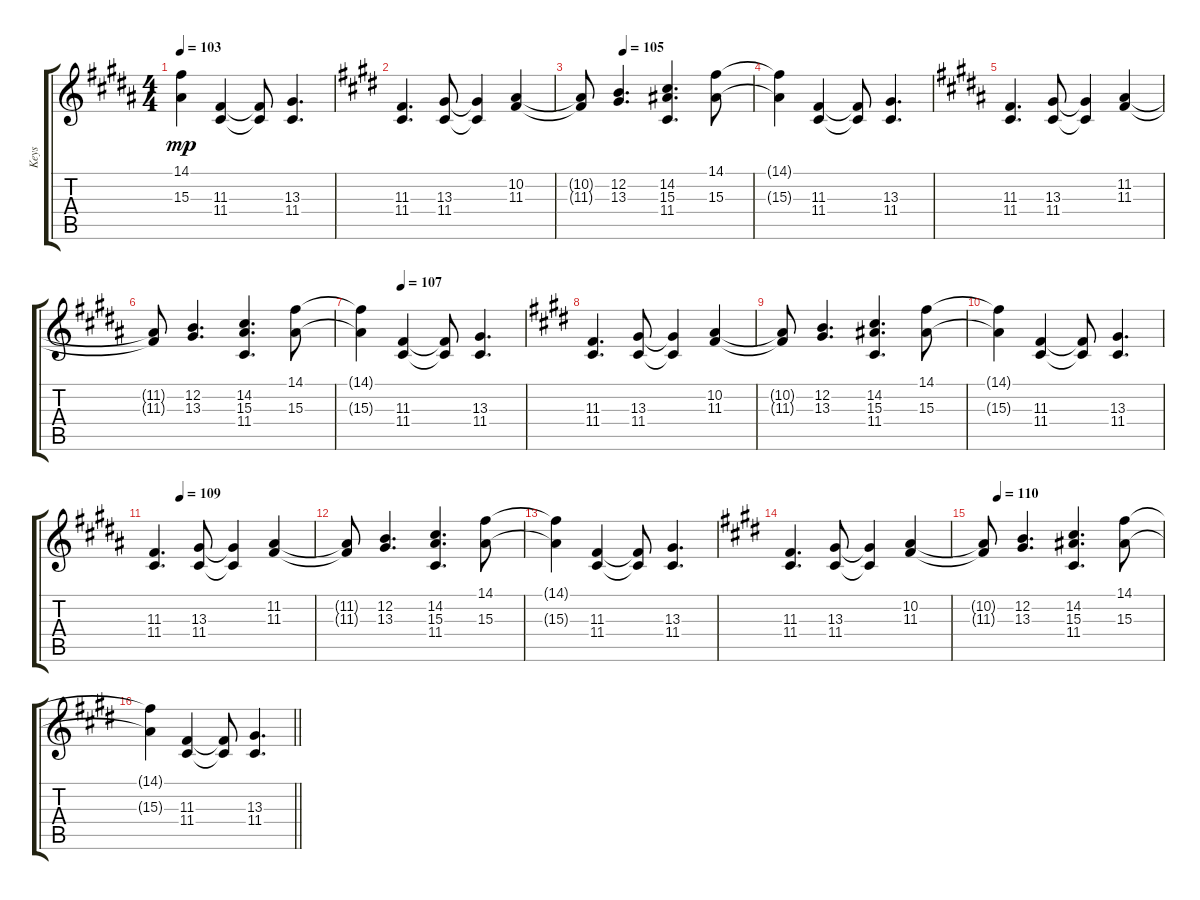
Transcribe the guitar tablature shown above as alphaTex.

\track ("Keys" "Keys") {instrument honkytonkpiano}
\staff {score tabs}
\tuning (E4 B3 G3 D3 A2 E2) {hide}
\ts (4 4)
\tempo 103
\clef g2
\ks b
(14.1{t} 15.3{t}).4{dy mp} (11.3 11.4).4 (11.3{t} 11.4{t}).8 (13.3 11.4).4{d} |
\ks e
(11.3 11.4).4{d} (13.3 11.4).8 (13.3{t} 11.4{t}).4 (10.2 11.3).4 |
\tempo (105 0.25)
(10.2{t} 11.3{t}).8 (12.2 13.3).4{d} (14.2 15.3 11.4).4{d} (14.1 15.3).8 |
(14.1{t} 15.3{t}).4 (11.3 11.4).4 (11.3{t} 11.4{t}).8 (13.3 11.4).4{d} |
\ks b
(11.3 11.4).4{d} (13.3 11.4).8 (13.3{t} 11.4{t}).4 (11.2 11.3).4 |
(11.2{t} 11.3{t}).8 (12.2 13.3).4{d} (14.2 15.3 11.4).4{d} (14.1 15.3).8 |
\tempo (107 0.25)
(14.1{t} 15.3{t}).4 (11.3 11.4).4 (11.3{t} 11.4{t}).8 (13.3 11.4).4{d} |
\ks e
(11.3 11.4).4{d} (13.3 11.4).8 (13.3{t} 11.4{t}).4 (10.2 11.3).4 |
(10.2{t} 11.3{t}).8 (12.2 13.3).4{d} (14.2 15.3 11.4).4{d} (14.1 15.3).8 |
(14.1{t} 15.3{t}).4 (11.3 11.4).4 (11.3{t} 11.4{t}).8 (13.3 11.4).4{d} |
\tempo (109 0.16666666666666666)
\ks b
(11.3 11.4).4{d} (13.3 11.4).8 (13.3{t} 11.4{t}).4 (11.2 11.3).4 |
(11.2{t} 11.3{t}).8 (12.2 13.3).4{d} (14.2 15.3 11.4).4{d} (14.1 15.3).8 |
(14.1{t} 15.3{t}).4 (11.3 11.4).4 (11.3{t} 11.4{t}).8 (13.3 11.4).4{d} |
\ks e
(11.3 11.4).4{d} (13.3 11.4).8 (13.3{t} 11.4{t}).4 (10.2 11.3).4 |
\tempo (110 0.08333333333333333)
(10.2{t} 11.3{t}).8 (12.2 13.3).4{d} (14.2 15.3 11.4).4{d} (14.1 15.3).8 |
\barLineRight lightlight
(14.1{t} 15.3{t}).4 (11.3 11.4).4 (11.3{t} 11.4{t}).8 (13.3 11.4).4{d}
